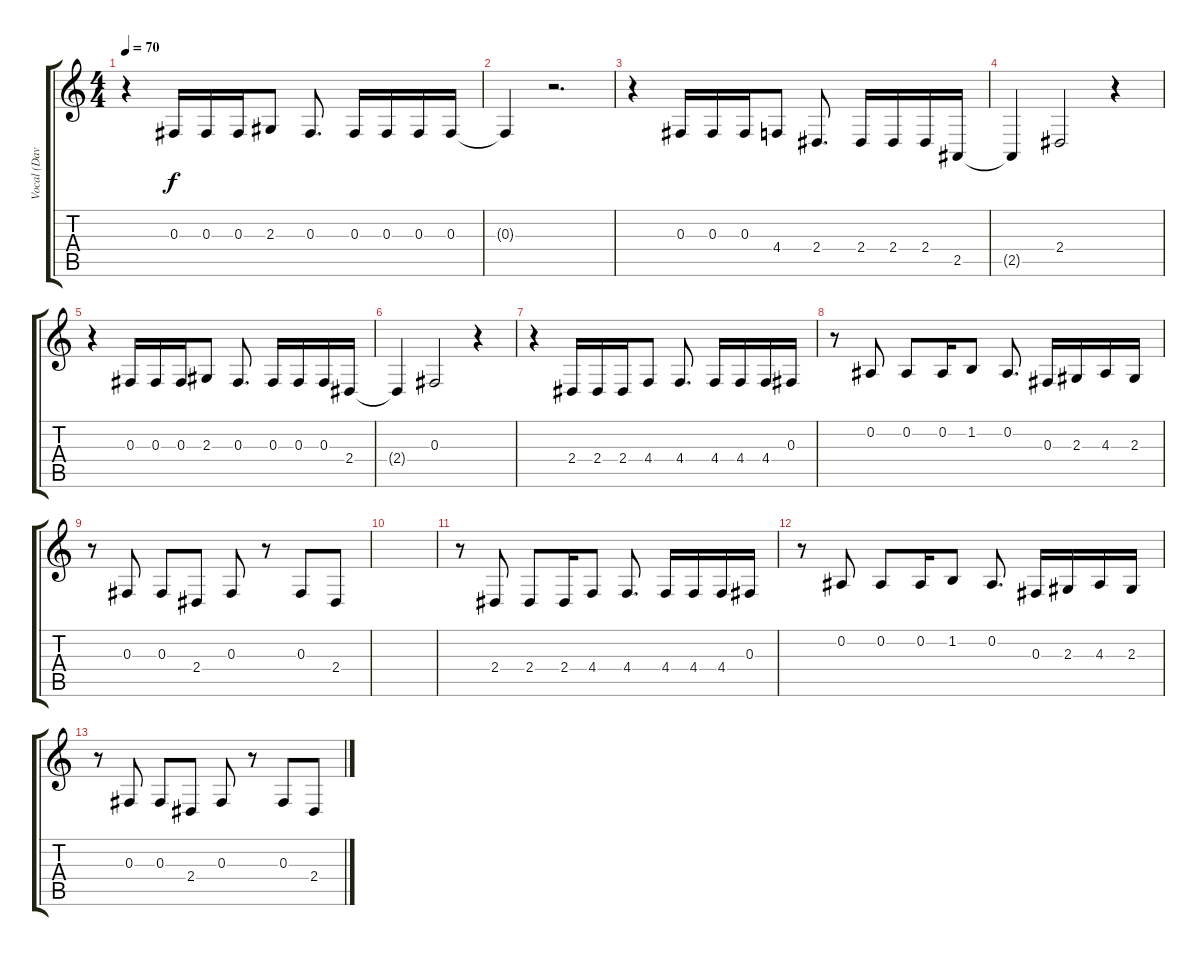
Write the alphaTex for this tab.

\track ("Vocal (Davey Havok)" "Vocal (Dav") {instrument cello}
\staff {score tabs}
\tuning (Eb4 Bb3 Gb3 Db3 Ab2 Eb2) {hide}
\ts (4 4)
\tempo 70
\clef g2
\ks c
r.4{dy f} 0.3.16 0.3.16 0.3.16 2.3.8 0.3.8{d} 0.3.16 0.3.16 0.3.16 0.3.16 |
0.3{t}.4 r.2{d} |
r.4 0.3.16 0.3.16 0.3.16 4.4.8 2.4.8{d} 2.4.16 2.4.16 2.4.16 2.5.16 |
2.5{t}.4 2.4.2 r.4 |
r.4 0.3.16 0.3.16 0.3.16 2.3.8 0.3.8{d} 0.3.16 0.3.16 0.3.16 2.4.16 |
2.4{t}.4 0.3.2 r.4 |
r.4{volume 16} 2.4.16 2.4.16 2.4.16 4.4.8 4.4.8{d} 4.4.16 4.4.16 4.4.16 0.3.16 |
r.8 0.2.8 0.2.8 0.2.16 1.2.8 0.2.8{d} 0.3.16 2.3.16 4.3.16 2.3.16 |
r.8 0.3.8 0.3.8 2.4.8 0.3.8 r.8 0.3.8 2.4.8 |
|
r.8 2.4.8 2.4.8 2.4.16 4.4.8 4.4.8{d} 4.4.16 4.4.16 4.4.16 0.3.16 |
r.8 0.2.8 0.2.8 0.2.16 1.2.8 0.2.8{d} 0.3.16 2.3.16 4.3.16 2.3.16 |
r.8 0.3.8 0.3.8 2.4.8 0.3.8 r.8 0.3.8 2.4.8
